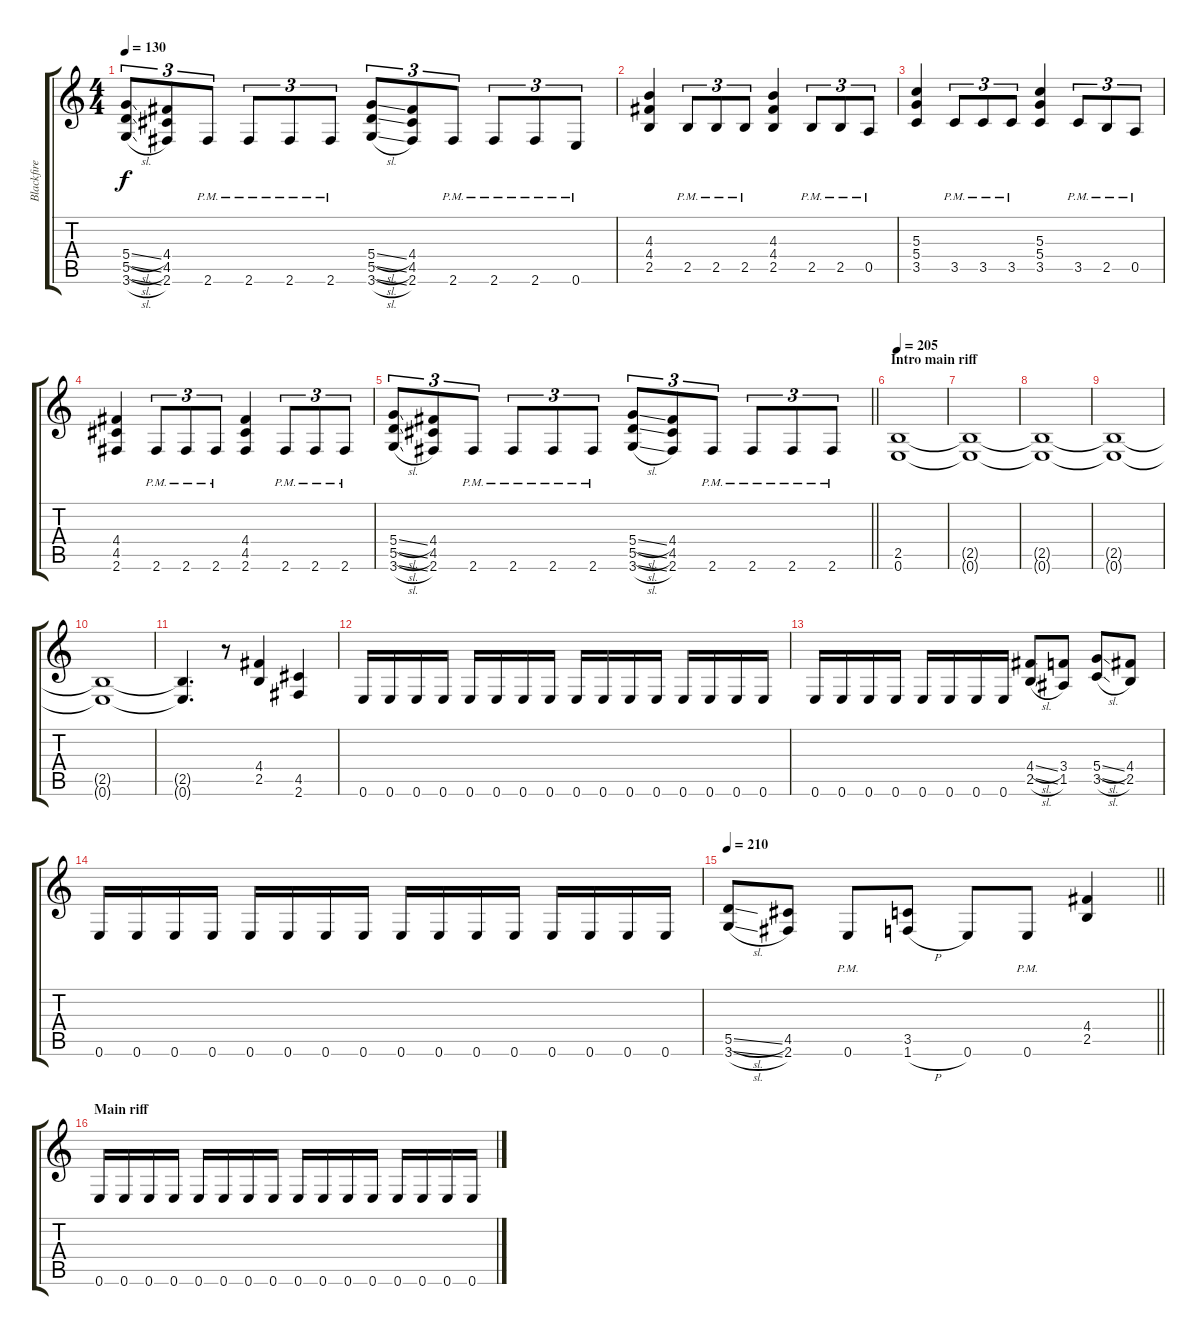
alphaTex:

\track ("Blackfire (r)" "Blackfire ") {instrument distortionguitar}
\staff {score tabs}
\tuning (E4 B3 G3 D3 A2 E2) {hide}
\ts (4 4)
\tempo 130
\clef g2
\ks c
(5.4{sl} 5.5{sl} 3.6{sl}).8{tu (3 2) dy f} (4.4 4.5 2.6).8{tu (3 2)} 2.6{pm}.8{tu (3 2)} 2.6{pm}.8{tu (3 2)} 2.6{pm}.8{tu (3 2)} 2.6{pm}.8{tu (3 2)} (5.4{sl} 5.5{sl} 3.6{sl}).8{tu (3 2)} (4.4 4.5 2.6).8{tu (3 2)} 2.6{pm}.8{tu (3 2)} 2.6{pm}.8{tu (3 2)} 2.6{pm}.8{tu (3 2)} 0.6{pm}.8{tu (3 2)} |
(4.3 4.4 2.5).4 2.5{pm}.8{tu (3 2)} 2.5{pm}.8{tu (3 2)} 2.5{pm}.8{tu (3 2)} (4.3 4.4 2.5).4 2.5{pm}.8{tu (3 2)} 2.5{pm}.8{tu (3 2)} 0.5{pm}.8{tu (3 2)} |
(5.3 5.4 3.5).4 3.5{pm}.8{tu (3 2)} 3.5{pm}.8{tu (3 2)} 3.5{pm}.8{tu (3 2)} (5.3 5.4 3.5).4 3.5{pm}.8{tu (3 2)} 2.5{pm}.8{tu (3 2)} 0.5{pm}.8{tu (3 2)} |
(4.4 4.5 2.6).4 2.6{pm}.8{tu (3 2)} 2.6{pm}.8{tu (3 2)} 2.6{pm}.8{tu (3 2)} (4.4 4.5 2.6).4 2.6{pm}.8{tu (3 2)} 2.6{pm}.8{tu (3 2)} 2.6{pm}.8{tu (3 2)} |
\barLineRight lightlight
(5.4{sl} 5.5{sl} 3.6{sl}).8{tu (3 2)} (4.4 4.5 2.6).8{tu (3 2)} 2.6{pm}.8{tu (3 2)} 2.6{pm}.8{tu (3 2)} 2.6{pm}.8{tu (3 2)} 2.6{pm}.8{tu (3 2)} (5.4{sl} 5.5{sl} 3.6{sl}).8{tu (3 2)} (4.4 4.5 2.6).8{tu (3 2)} 2.6{pm}.8{tu (3 2)} 2.6{pm}.8{tu (3 2)} 2.6{pm}.8{tu (3 2)} 2.6{pm}.8{tu (3 2)} |
\section ("" "Intro main riff")
\tempo 205
(2.5 0.6).1 |
(2.5{t} 0.6{t}).1 |
(2.5{t} 0.6{t}).1 |
(2.5{t} 0.6{t}).1 |
(2.5{t} 0.6{t}).1 |
(2.5{t} 0.6{t}).4{d} r.8 (4.4 2.5).4 (4.5 2.6).4 |
0.6.16 0.6.16 0.6.16 0.6.16 0.6.16 0.6.16 0.6.16 0.6.16 0.6.16 0.6.16 0.6.16 0.6.16 0.6.16 0.6.16 0.6.16 0.6.16 |
0.6.16 0.6.16 0.6.16 0.6.16 0.6.16 0.6.16 0.6.16 0.6.16 (4.4{sl} 2.5{sl}).8 (3.4 1.5).8 (5.4{sl} 3.5{sl}).8 (4.4 2.5).8 |
0.6.16 0.6.16 0.6.16 0.6.16 0.6.16 0.6.16 0.6.16 0.6.16 0.6.16 0.6.16 0.6.16 0.6.16 0.6.16 0.6.16 0.6.16 0.6.16 |
\tempo 210
\barLineRight lightlight
(5.5{sl} 3.6{sl}).8 (4.5 2.6).8 0.6{pm}.8 (3.5 1.6{h}).8 0.6.8 0.6{pm}.8 (4.4 2.5).4 |
\section ("" "Main riff")
0.6.16 0.6.16 0.6.16 0.6.16 0.6.16 0.6.16 0.6.16 0.6.16 0.6.16 0.6.16 0.6.16 0.6.16 0.6.16 0.6.16 0.6.16 0.6.16
